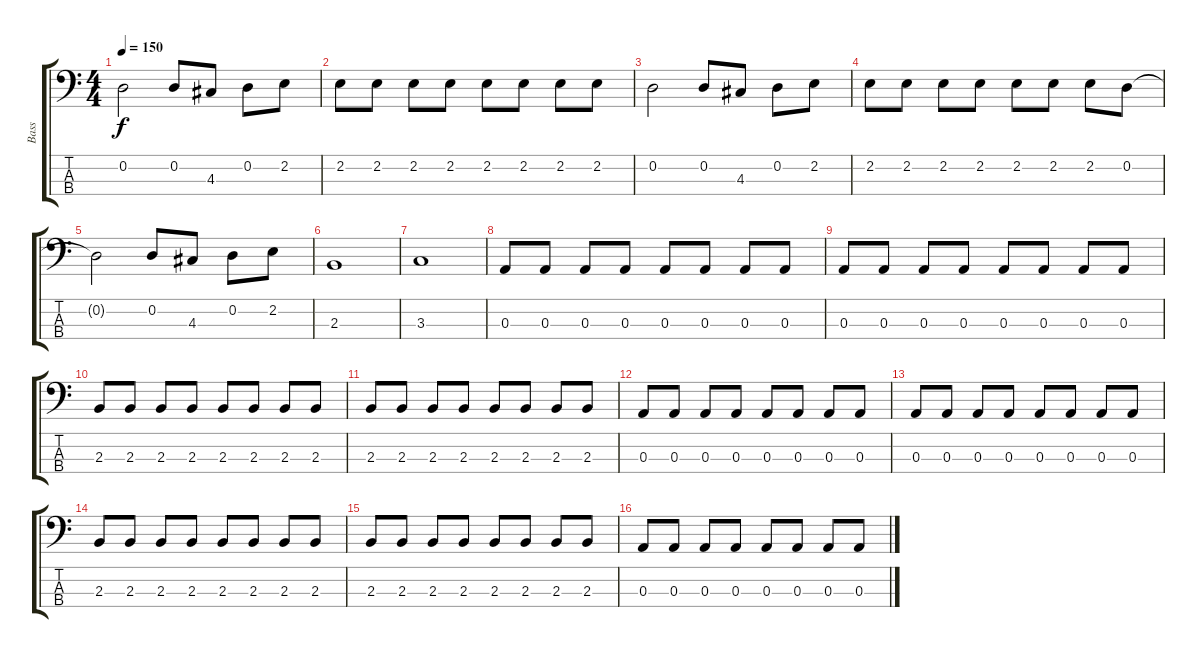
\track ("Bass" "Bass") {instrument electricbasspick}
\staff {score tabs}
\tuning (G2 D2 A1 E1) {hide}
\ts (4 4)
\tempo 150
\clef f4
\ks c
0.2{t}.2{dy f} 0.2.8 4.3.8 0.2.8 2.2.8 |
2.2.8 2.2.8 2.2.8 2.2.8 2.2.8 2.2.8 2.2.8 2.2.8 |
0.2.2 0.2.8 4.3.8 0.2.8 2.2.8 |
2.2.8 2.2.8 2.2.8 2.2.8 2.2.8 2.2.8 2.2.8 0.2.8 |
0.2{t}.2 0.2.8 4.3.8 0.2.8 2.2.8 |
2.3.1 |
3.3.1 |
0.3.8 0.3.8 0.3.8 0.3.8 0.3.8 0.3.8 0.3.8 0.3.8 |
0.3.8 0.3.8 0.3.8 0.3.8 0.3.8 0.3.8 0.3.8 0.3.8 |
2.3.8 2.3.8 2.3.8 2.3.8 2.3.8 2.3.8 2.3.8 2.3.8 |
2.3.8 2.3.8 2.3.8 2.3.8 2.3.8 2.3.8 2.3.8 2.3.8 |
0.3.8 0.3.8 0.3.8 0.3.8 0.3.8 0.3.8 0.3.8 0.3.8 |
0.3.8 0.3.8 0.3.8 0.3.8 0.3.8 0.3.8 0.3.8 0.3.8 |
2.3.8 2.3.8 2.3.8 2.3.8 2.3.8 2.3.8 2.3.8 2.3.8 |
2.3.8 2.3.8 2.3.8 2.3.8 2.3.8 2.3.8 2.3.8 2.3.8 |
0.3.8 0.3.8 0.3.8 0.3.8 0.3.8 0.3.8 0.3.8 0.3.8
